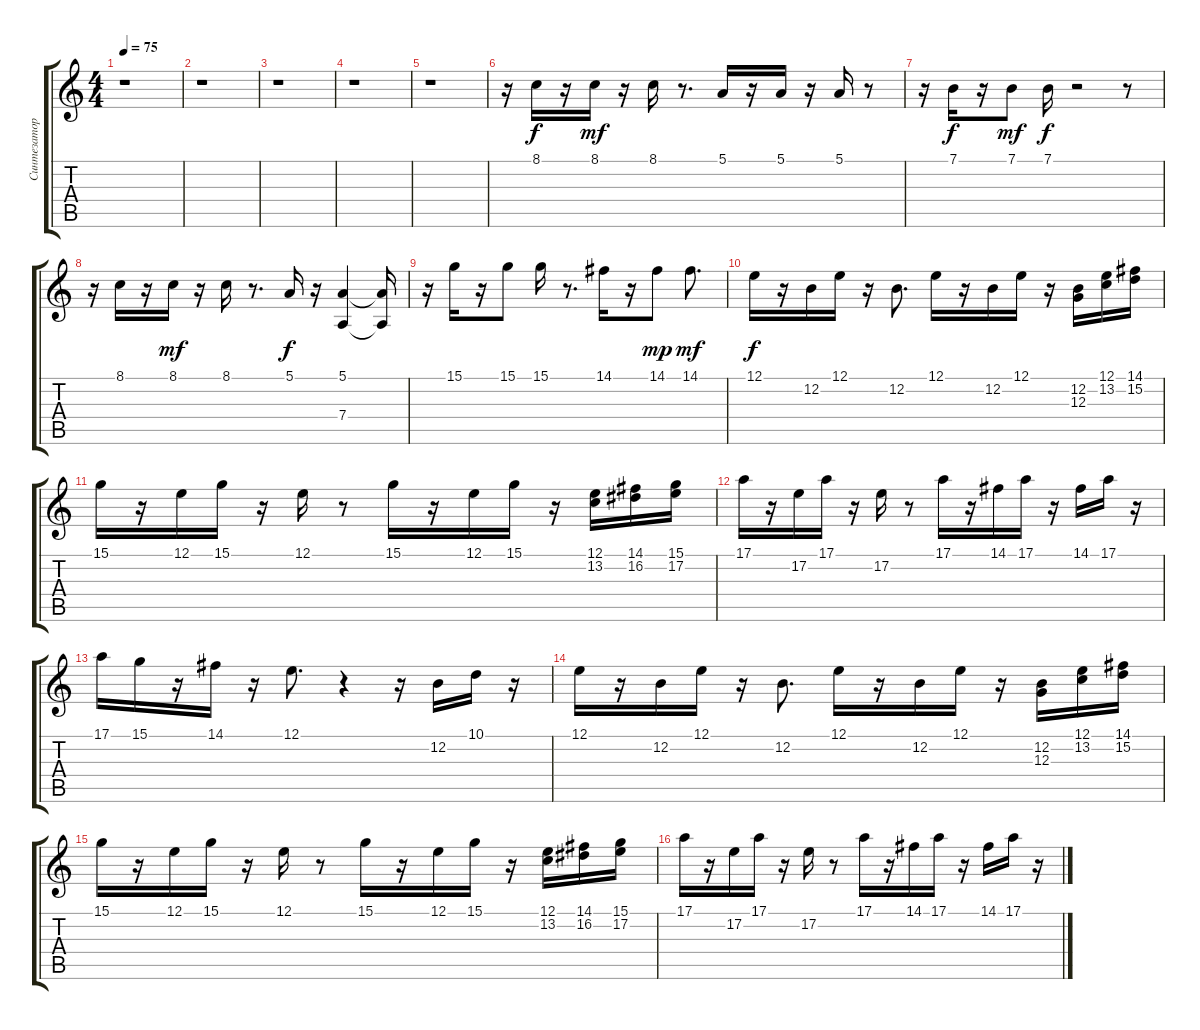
\track ("Синтезатор" "Синтезатор") {instrument flute}
\staff {score tabs}
\tuning (E4 B3 G3 D3 A2 E2) {hide}
\ts (4 4)
\tempo 75
\clef g2
\ks c
r.1{dy mf} |
r.1 |
r.1 |
r.1 |
r.1 |
r.16 8.1.16{dy f} r.16 8.1.16{dy mf} r.16 8.1.16 r.8{d} 5.1.16 r.16 5.1.16 r.16 5.1.16 r.8 |
r.16 7.1.16{dy f} r.16 7.1.8{dy mf} 7.1.16{dy f} r.2 r.8 |
r.16 8.1.16 r.16 8.1.16{dy mf} r.16 8.1.16 r.8{d} 5.1.16{dy f} r.16 (5.1 7.4).4 (5.1{t} 7.4{t}).16 |
r.16 15.1.16 r.16 15.1.8 15.1.16 r.8{d} 14.1.16 r.16 14.1.8{dy mp} 14.1.8{d dy mf} |
12.1.16{dy f} r.16 12.2.16 12.1.16 r.16 12.2.8{d} 12.1.16 r.16 12.2.16 12.1.16 r.16 (12.2 12.3).16 (12.1 13.2).16 (14.1 15.2).16 |
15.1.16 r.16 12.1.16 15.1.16 r.16 12.1.16 r.8 15.1.16 r.16 12.1.16 15.1.16 r.16 (12.1 13.2).16 (14.1 16.2).16 (15.1 17.2).16 |
17.1.16 r.16 17.2.16 17.1.16 r.16 17.2.16 r.8 17.1.16 r.16 14.1.16 17.1.16 r.16 14.1.16 17.1.16 r.16 |
17.1.16 15.1.16 r.16 14.1.16 r.16 12.1.8{d} r.4 r.16 12.2.16 10.1.16 r.16 |
12.1.16 r.16 12.2.16 12.1.16 r.16 12.2.8{d} 12.1.16 r.16 12.2.16 12.1.16 r.16 (12.2 12.3).16 (12.1 13.2).16 (14.1 15.2).16 |
15.1.16 r.16 12.1.16 15.1.16 r.16 12.1.16 r.8 15.1.16 r.16 12.1.16 15.1.16 r.16 (12.1 13.2).16 (14.1 16.2).16 (15.1 17.2).16 |
17.1.16 r.16 17.2.16 17.1.16 r.16 17.2.16 r.8 17.1.16 r.16 14.1.16 17.1.16 r.16 14.1.16 17.1.16 r.16
